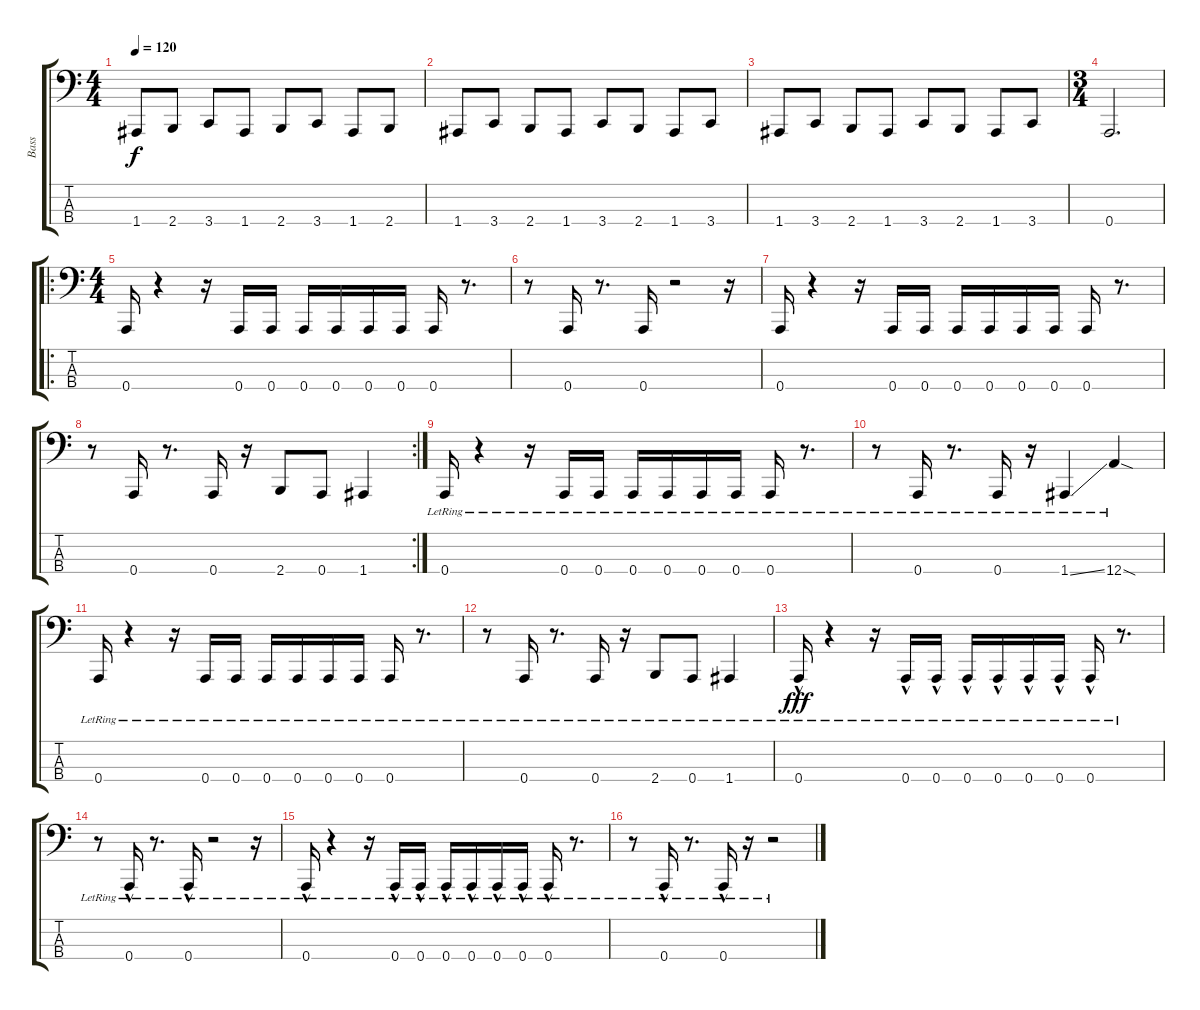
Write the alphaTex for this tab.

\track ("Bass" "Bass") {instrument electricbassfinger}
\staff {score tabs}
\tuning (D2 A1 E1 A0) {hide}
\ts (4 4)
\tempo 120
\clef f4
\ks c
1.4.8{dy f} 2.4.8 3.4.8 1.4.8 2.4.8 3.4.8 1.4.8 2.4.8 |
1.4.8 3.4.8 2.4.8 1.4.8 3.4.8 2.4.8 1.4.8 3.4.8 |
1.4.8 3.4.8 2.4.8 1.4.8 3.4.8 2.4.8 1.4.8 3.4.8 |
\ts (3 4)
0.4.2{d} |
\ro
\ts (4 4)
0.4.16 r.4 r.16 0.4.16 0.4.16 0.4.16 0.4.16 0.4.16 0.4.16 0.4.16 r.8{d} |
r.8 0.4.16 r.8{d} 0.4.16 r.2 r.16 |
0.4.16 r.4 r.16 0.4.16 0.4.16 0.4.16 0.4.16 0.4.16 0.4.16 0.4.16 r.8{d} |
\rc 2
r.8 0.4.16 r.8{d} 0.4.16 r.16 2.4.8 0.4.8 1.4.4 |
0.4{lr}.16 r.4 r.16 0.4{lr}.16 0.4{lr}.16 0.4{lr}.16 0.4{lr}.16 0.4{lr}.16 0.4{lr}.16 0.4{lr}.16 r.8{d} |
r.8 0.4{lr}.16 r.8{d} 0.4{lr}.16 r.16 1.4{ss lr}.4 12.4{sod lr}.4 |
0.4{lr}.16 r.4 r.16 0.4{lr}.16 0.4{lr}.16 0.4{lr}.16 0.4{lr}.16 0.4{lr}.16 0.4{lr}.16 0.4{lr}.16 r.8{d} |
r.8 0.4{lr}.16 r.8{d} 0.4{lr}.16 r.16 2.4{lr}.8 0.4{lr}.8 1.4{lr}.4 |
0.4{hac lr}.16{dy fff} r.4 r.16 0.4{hac lr}.16 0.4{hac lr}.16 0.4{hac lr}.16 0.4{hac lr}.16 0.4{hac lr}.16 0.4{hac lr}.16 0.4{hac lr}.16 r.8{d} |
r.8 0.4{hac lr}.16 r.8{d} 0.4{hac lr}.16 r.2 r.16 |
0.4{hac lr}.16 r.4 r.16 0.4{hac lr}.16 0.4{hac lr}.16 0.4{hac lr}.16 0.4{hac lr}.16 0.4{hac lr}.16 0.4{hac lr}.16 0.4{hac lr}.16 r.8{d} |
r.8 0.4{hac lr}.16 r.8{d} 0.4{hac lr}.16 r.16 r.2
